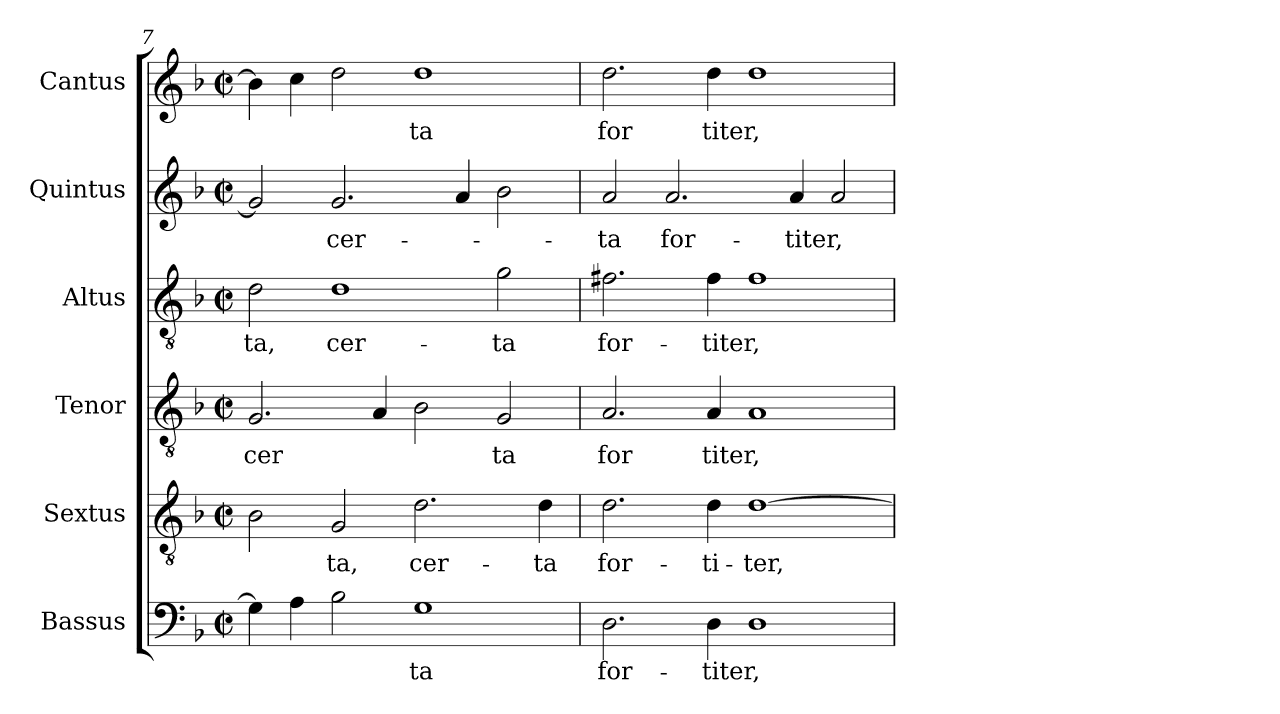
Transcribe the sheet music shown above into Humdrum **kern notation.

**kern	**text	**kern	**text	**kern	**text	**kern	**text	**kern	**text	**kern	**text
*part6	*part6	*part5	*part5	*part4	*part4	*part3	*part3	*part2	*part2	*part1	*part1
*staff6	*staff6	*staff5	*staff5	*staff4	*staff4	*staff3	*staff3	*staff2	*staff2	*staff1	*staff1
*I"Bassus	*	*I"Sextus	*	*I"Tenor	*	*I"Altus	*	*I"Quintus	*	*I"Cantus	*
*clefF4	*	*clefGv2	*	*clefGv2	*	*clefGv2	*	*clefG2	*	*clefG2	*
*k[b-]	*	*k[b-]	*	*k[b-]	*	*k[b-]	*	*k[b-]	*	*k[b-]	*
*F:	*	*F:	*	*F:	*	*F:	*	*F:	*	*F:	*
*M2/2	*	*M2/2	*	*M2/2	*	*M2/2	*	*M2/2	*	*M2/2	*
*met(c|)	*	*met(c|)	*	*met(c|)	*	*met(c|)	*	*met(c|)	*	*met(c|)	*
=7	=7	=7	=7	=7	=7	=7	=7	=7	=7	=7	=7
!	!	!	!	!	!LO:LY:b	!	!LO:LY:b:cj	!	!	!	!
4G\]	.	2B-\	.	2.G/	cer	2d\	-ta,	2g/]	.	4b-\]	.
4A\	.	.	.	.	.	.	.	.	.	4cc\	.
!	!	!	!LO:LY:b:cj	!	!	!	!LO:LY:b:cj	!	!LO:LY:b	!	!
2B-\	.	2G/	-ta,	.	.	1d	cer-	2.g/	cer-	2dd\	.
.	.	.	.	4A/	.	.	.	.	.	.	.
!	!LO:LY:b:cj	!	!LO:LY:b:cj	!	!	!	!	!	!	!	!LO:LY:b:cj
1G	-ta	2.d\	cer-	2B-\	.	.	.	.	.	1dd	ta
.	.	.	.	.	.	.	.	4a/	.	.	.
!	!	!	!	!	!LO:LY:b:cj	!	!LO:LY:b:cj	!	!	!	!
.	.	.	.	2G/	ta	2g\	-ta	2b-\	.	.	.
!	!	!	!LO:LY:b:cj	!	!	!	!	!	!	!	!
.	.	4d\	-ta	.	.	.	.	.	.	.	.
=8	=8	=8	=8	=8	=8	=8	=8	=8	=8	=8	=8
!	!LO:LY:b:cj	!	!LO:LY:b:cj	!	!LO:LY:b:cj	!	!LO:LY:b:cj	!	!LO:LY:b:cj	!	!LO:LY:b:cj
2.D\	for-	2.d\	for-	2.A/	for	2.f#X\	for-	2a/	-ta	2.dd\	for
!	!	!	!	!	!	!	!	!	!LO:LY:b:cj	!	!
.	.	.	.	.	.	.	.	2.a/	for-	.	.
!	!LO:LY:b	!	!LO:LY:b:cj	!	!LO:LY:b	!	!LO:LY:b	!	!	!	!LO:LY:b
4D\	-titer,	4d\	-ti-	4A/	titer,	4f#\	-titer,	.	.	4dd\	titer,
!	!	!	!LO:LY:b:cj	!	!	!	!	!	!	!	!
1D	.	[>1d	-ter,	1A	.	1f#	.	.	.	1dd	.
!	!	!	!	!	!	!	!	!	!LO:LY:b	!	!
.	.	.	.	.	.	.	.	4a/	-titer,	.	.
.	.	.	.	.	.	.	.	2a/	.	.	.
=	=	=	=	=	=	=	=	=	=	=	=
*-	*-	*-	*-	*-	*-	*-	*-	*-	*-	*-	*-
